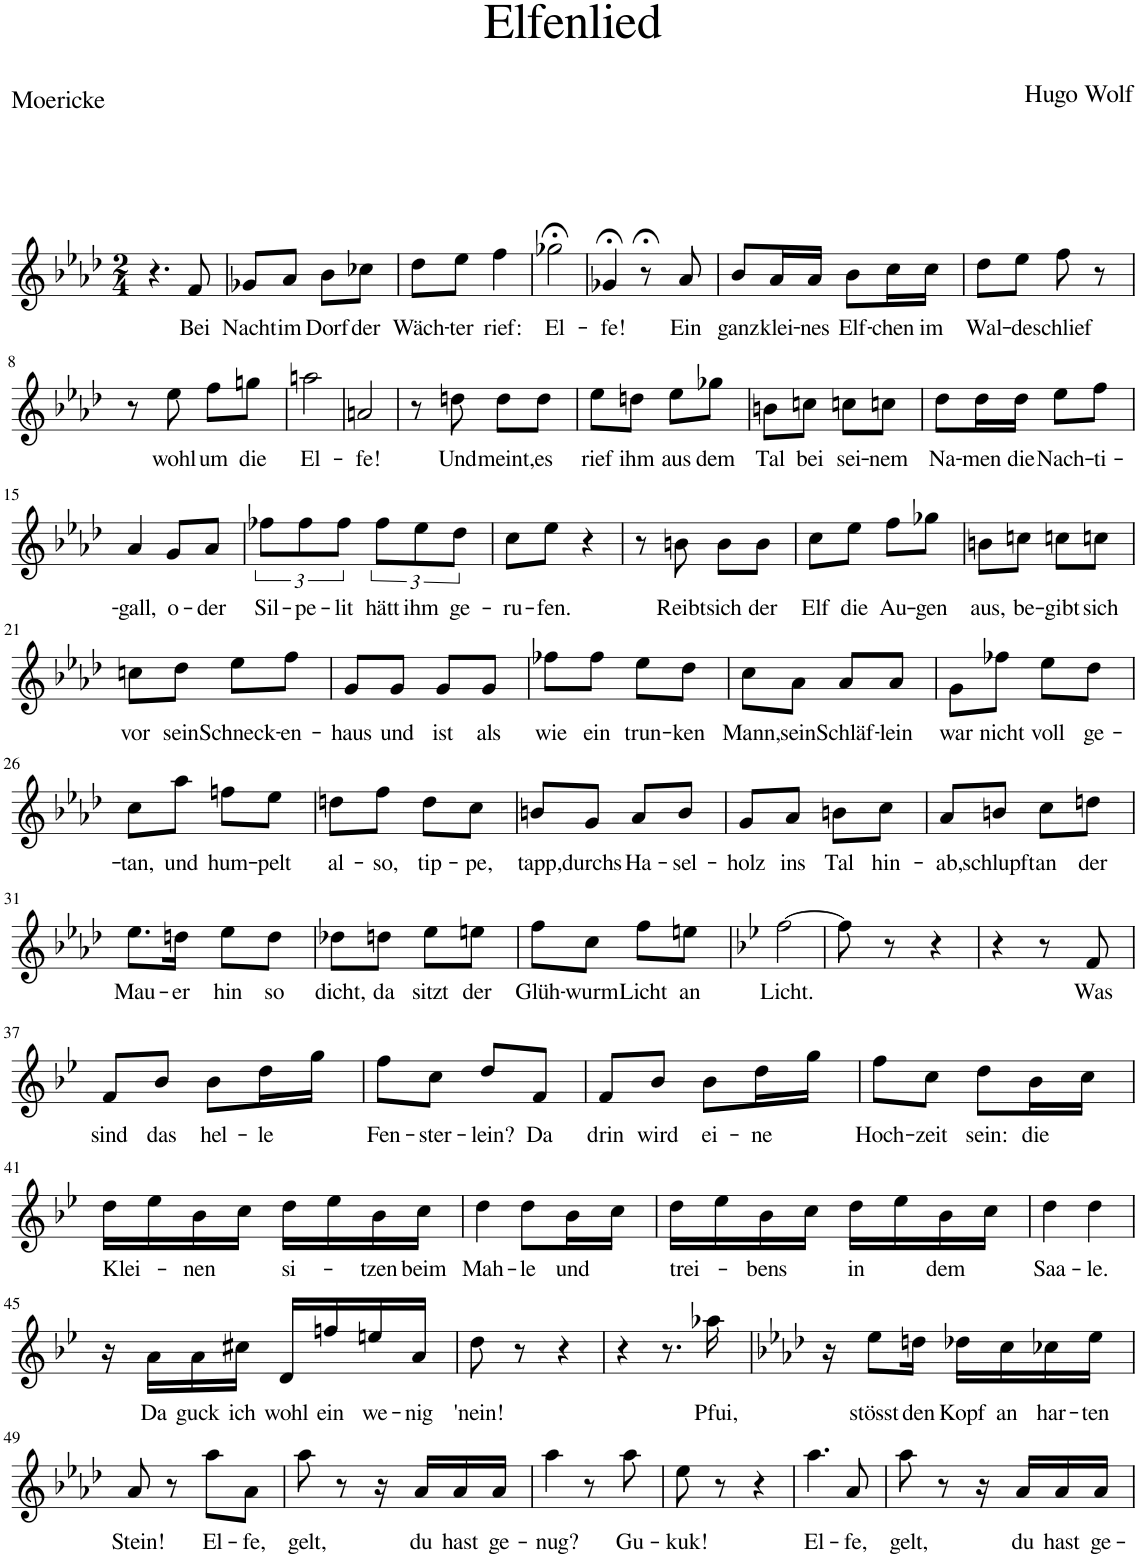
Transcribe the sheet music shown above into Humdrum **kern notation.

**kern	**text
*part1	*part1
*staff1	*staff1
*I"Piano	*
*I'Pno	*
*clefG2	*
*k[b-e-a-d-]	*
*M2/4	*
=1	=1
4.r	.
!	!LO:LY:b
8f/	Bei
=2	=2
!	!LO:LY:b
8g-X/L	Nacht
!	!LO:LY:b
8a-/J	im
!	!LO:LY:b
8b-\L	Dorf
!	!LO:LY:b
8cc-X\J	der
=3	=3
!	!LO:LY:b
8dd-\L	Wäch-
!	!LO:LY:b
8ee-\J	-ter
!	!LO:LY:b
4ff\	rief:
=4	=4
!	!LO:LY:b
2gg-X;<\	El-
=5	=5
!	!LO:LY:b
4g-X;</	-fe!
8r;<	.
!	!LO:LY:b
8a-/	Ein
=6	=6
!	!LO:LY:b
8b-/L	ganz
!	!LO:LY:b
16a-/L	klei-
!	!LO:LY:b
16a-/JJ	-nes
!	!LO:LY:b
8b-\L	Elf-
!	!LO:LY:b
16cc\L	-chen
!	!LO:LY:b
16cc\JJ	im
=7	=7
!	!LO:LY:b
8dd-\L	Wal-
!	!LO:LY:b
8ee-\J	-de
!	!LO:LY:b
8ff\	schlief
8r	.
!!LO:LB:g=z
=8	=8
8r	.
!	!LO:LY:b
8ee-\	wohl
!	!LO:LY:b
8ff\L	um
!	!LO:LY:b
8ggn\J	die
=9	=9
!	!LO:LY:b
2aan\	El-
=10	=10
!	!LO:LY:b
2an/	-fe!
=11	=11
8r	.
!	!LO:LY:b
8ddn\	Und
!	!LO:LY:b
8dd\L	meint,
!	!LO:LY:b
8dd\J	es
=12	=12
!	!LO:LY:b
8ee-\L	rief
!	!LO:LY:b
8ddn\J	ihm
!	!LO:LY:b
8ee-\L	aus
!	!LO:LY:b
8gg-X\J	dem
=13	=13
!	!LO:LY:b
8bn\L	Tal
!	!LO:LY:b
8ccn\J	bei
!	!LO:LY:b
8ccn\L	sei-
!	!LO:LY:b
8ccn\J	-nem
=14	=14
!	!LO:LY:b
8dd-\L	Na-
!	!LO:LY:b
16dd-\L	-men
!	!LO:LY:b
16dd-\JJ	die
!	!LO:LY:b
8ee-\L	Nach-
!	!LO:LY:b
8ff\J	-ti-
!!LO:LB:g=z
=15	=15
!	!LO:LY:b
4a-/	-gall,
!	!LO:LY:b
8g/L	o-
!	!LO:LY:b
8a-/J	-der
=16	=16
!	!LO:LY:b
12ff-X\L	Sil-
!	!LO:LY:b
12ff-\	-pe-
!	!LO:LY:b
12ff-\J	-lit
!	!LO:LY:b
12ff-\L	hätt
!	!LO:LY:b
12ee-\	ihm
!	!LO:LY:b
12dd-\J	ge-
=17	=17
!	!LO:LY:b
8cc\L	-ru-
!	!LO:LY:b
8ee-\J	-fen.
4r	.
=18	=18
8r	.
!	!LO:LY:b
8bn\	Reibt
!	!LO:LY:b
8b\L	sich
!	!LO:LY:b
8b\J	der
=19	=19
!	!LO:LY:b
8cc\L	Elf
!	!LO:LY:b
8ee-\J	die
!	!LO:LY:b
8ff\L	Au-
!	!LO:LY:b
8gg-X\J	-gen
=20	=20
!	!LO:LY:b
8bn\L	aus,
!	!LO:LY:b
8ccn\J	be-
!	!LO:LY:b
8ccn\L	-gibt
!	!LO:LY:b
8ccn\J	sich
!!LO:LB:g=z
=21	=21
!	!LO:LY:b
8ccn\L	vor
!	!LO:LY:b
8dd-\J	sein
!	!LO:LY:b
8ee-\L	Schneck-
!	!LO:LY:b
8ff\J	-en-
=22	=22
!	!LO:LY:b
8g/L	-haus
!	!LO:LY:b
8g/J	und
!	!LO:LY:b
8g/L	ist
!	!LO:LY:b
8g/J	als
=23	=23
!	!LO:LY:b
8ff-X\L	wie
!	!LO:LY:b
8ff-\J	ein
!	!LO:LY:b
8ee-\L	trun-
!	!LO:LY:b
8dd-\J	-ken
=24	=24
!	!LO:LY:b
8cc\L	Mann,
!	!LO:LY:b
8a-\J	sein
!	!LO:LY:b
8a-/L	Schläf-
!	!LO:LY:b
8a-/J	-lein
=25	=25
!	!LO:LY:b
8g\L	war
!	!LO:LY:b
8ff-X\J	nicht
!	!LO:LY:b
8ee-\L	voll
!	!LO:LY:b
8dd-\J	ge-
!!LO:LB:g=z
=26	=26
!	!LO:LY:b
8cc\L	-tan,
!	!LO:LY:b
8aa-\J	und
!	!LO:LY:b
8ffn\L	hum-
!	!LO:LY:b
8ee-\J	-pelt
=27	=27
!	!LO:LY:b
8ddn\L	al-
!	!LO:LY:b
8ff\J	-so,
!	!LO:LY:b
8dd\L	tip-
!	!LO:LY:b
8cc\J	-pe,
=28	=28
!	!LO:LY:b
8bn/L	tapp,
!	!LO:LY:b
8g/J	durchs
!	!LO:LY:b
8a-/L	Ha-
!	!LO:LY:b
8b/J	-sel-
=29	=29
!	!LO:LY:b
8g/L	-holz
!	!LO:LY:b
8a-/J	ins
!	!LO:LY:b
8bn\L	Tal
!	!LO:LY:b
8cc\J	hin-
=30	=30
!	!LO:LY:b
8a-/L	-ab,
!	!LO:LY:b
8bn/J	schlupft
!	!LO:LY:b
8cc\L	an
!	!LO:LY:b
8ddn\J	der
!!LO:LB:g=z
=31	=31
!	!LO:LY:b
8.ee-\L	Mau-
!	!LO:LY:b
16ddn\Jk	-er
!	!LO:LY:b
8ee-\L	hin
!	!LO:LY:b
8dd\J	so
=32	=32
!	!LO:LY:b
8dd-X\L	dicht,
!	!LO:LY:b
8ddn\J	da
!	!LO:LY:b
8ee-\L	sitzt
!	!LO:LY:b
8een\J	der
=33	=33
!	!LO:LY:b
8ff\L	Glüh-
!	!LO:LY:b
8cc\J	-wurm
!	!LO:LY:b
8ff\L	Licht
!	!LO:LY:b
8een\J	an
=34	=34
*k[b-e-]	*
!	!LO:LY:b
[2ff\	Licht.
=35	=35
8ff\]	.
8r	.
4r	.
=36	=36
4r	.
8r	.
!	!LO:LY:b
8f/	Was
!!LO:LB:g=z
=37	=37
!	!LO:LY:b
8f/L	sind
!	!LO:LY:b
8b-/J	das
!	!LO:LY:b
8b-\L	hel-
!	!LO:LY:b
16dd\L	-le
16gg\JJ	.
=38	=38
!	!LO:LY:b
8ff\L	Fen-
!	!LO:LY:b
8cc\J	-ster-
!	!LO:LY:b
8dd/L	-lein?
!	!LO:LY:b
8f/J	Da
=39	=39
!	!LO:LY:b
8f/L	drin
!	!LO:LY:b
8b-/J	wird
!	!LO:LY:b
8b-\L	ei-
!	!LO:LY:b
16dd\L	-ne
16gg\JJ	.
=40	=40
!	!LO:LY:b
8ff\L	Hoch-
!	!LO:LY:b
8cc\J	-zeit
!	!LO:LY:b
8dd\L	sein:
!	!LO:LY:b
16b-\L	die
16cc\JJ	.
!!LO:LB:g=z
=41	=41
!	!LO:LY:b
16dd\LL	Klei-
16ee-\	.
!	!LO:LY:b
16b-\	-nen
16cc\JJ	.
!	!LO:LY:b
16dd\LL	si-
16ee-\	.
!	!LO:LY:b
16b-\	-tzen
!	!LO:LY:b
16cc\JJ	beim
=42	=42
!	!LO:LY:b
4dd\	Mah-
!	!LO:LY:b
8dd\L	-le
!	!LO:LY:b
16b-\L	und
16cc\JJ	.
=43	=43
!	!LO:LY:b
16dd\LL	trei-
16ee-\	.
!	!LO:LY:b
16b-\	-bens
16cc\JJ	.
!	!LO:LY:b
16dd\LL	in
16ee-\	.
!	!LO:LY:b
16b-\	dem
16cc\JJ	.
=44	=44
!	!LO:LY:b
4dd\	Saa-
!	!LO:LY:b
4dd\	-le.
!!LO:LB:g=z
=45	=45
16r	.
!	!LO:LY:b
16a\LL	Da
!	!LO:LY:b
16a\	guck
!	!LO:LY:b
16cc#X\JJ	ich
!	!LO:LY:b
16d/LL	wohl
!	!LO:LY:b
16ffn/	ein
!	!LO:LY:b
16een/	we-
!	!LO:LY:b
16a/JJ	-nig
=46	=46
!	!LO:LY:b
8dd\	'nein!
8r	.
4r	.
=47	=47
4r	.
8.r	.
!	!LO:LY:b
16aa-X\	Pfui,
=48	=48
*k[b-e-a-d-]	*
16r	.
!	!LO:LY:b
8ee-\L	stösst
!	!LO:LY:b
16ddn\Jk	den
!	!LO:LY:b
16dd-X\LL	Kopf
!	!LO:LY:b
16cc\	an
!	!LO:LY:b
16cc-X\	har-
!	!LO:LY:b
16ee-\JJ	-ten
!!LO:LB:g=z
=49	=49
!	!LO:LY:b
8a-/	Stein!
8r	.
!	!LO:LY:b
8aa-\L	El-
!	!LO:LY:b
8a-\J	-fe,
=50	=50
!	!LO:LY:b
8aa-\	gelt,
8r	.
16r	.
!	!LO:LY:b
16a-/LL	du
!	!LO:LY:b
16a-/	hast
!	!LO:LY:b
16a-/JJ	ge-
=51	=51
!	!LO:LY:b
4aa-\	-nug?
8r	.
!	!LO:LY:b
8aa-\	Gu-
=52	=52
!	!LO:LY:b
8ee-\	-kuk!
8r	.
4r	.
=53	=53
!	!LO:LY:b
4.aa-\	El-
!	!LO:LY:b
8a-/	-fe,
=54	=54
!	!LO:LY:b
8aa-\	gelt,
8r	.
16r	.
!	!LO:LY:b
16a-/LL	du
!	!LO:LY:b
16a-/	hast
!	!LO:LY:b
16a-/JJ	ge-
=	=
*-	*-
